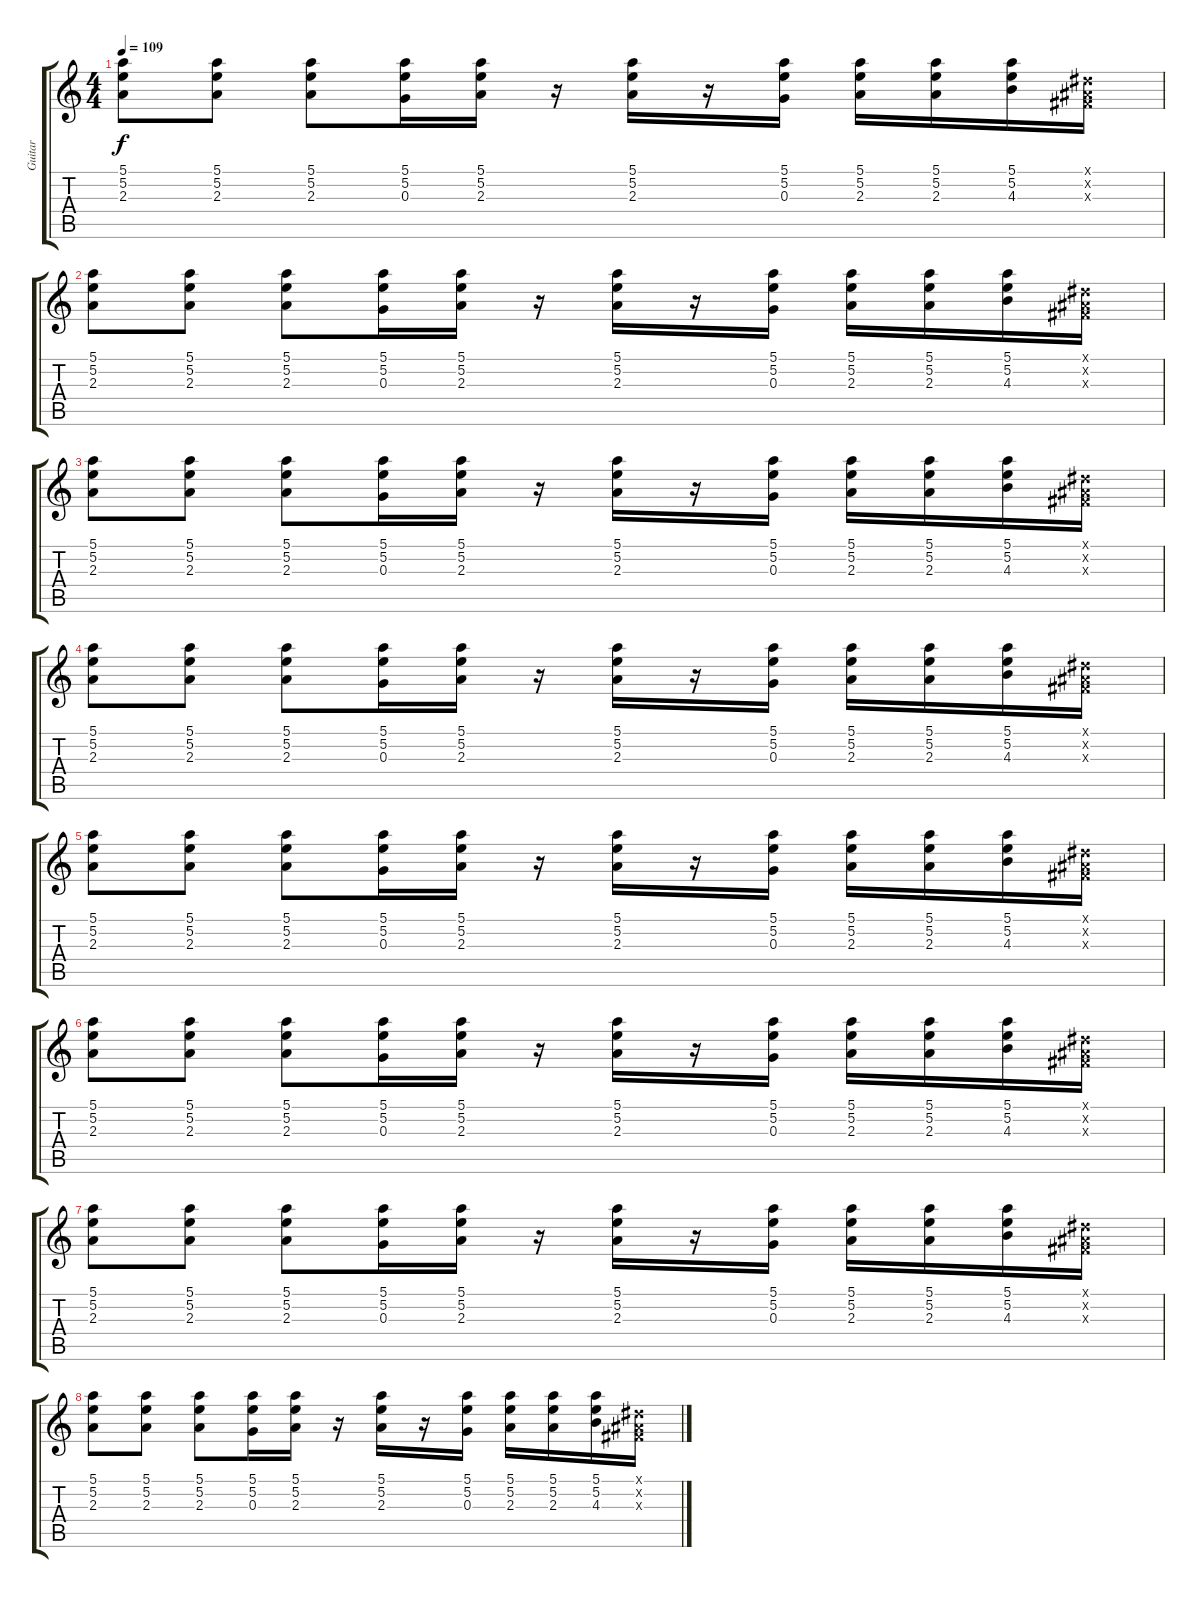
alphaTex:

\track ("Guitar" "Guitar") {instrument acousticguitarsteel}
\staff {score tabs}
\tuning (E4 B3 G3 D3 A2 E2) {hide}
\ts (4 4)
\tempo 109
\clef g2
\ks c
(5.1 5.2 2.3).8{dy f} (5.1 5.2 2.3).8 (5.1 5.2 2.3).8 (5.1 5.2 0.3).16 (5.1 5.2 2.3).16 r.16 (5.1 5.2 2.3).16 r.16 (5.1 5.2 0.3).16 (5.1 5.2 2.3).16 (5.1 5.2 2.3).16 (5.1 5.2 4.3).16 (-1.1{x} -1.2{x} -1.3{x}).16 |
(5.1 5.2 2.3).8 (5.1 5.2 2.3).8 (5.1 5.2 2.3).8 (5.1 5.2 0.3).16 (5.1 5.2 2.3).16 r.16 (5.1 5.2 2.3).16 r.16 (5.1 5.2 0.3).16 (5.1 5.2 2.3).16 (5.1 5.2 2.3).16 (5.1 5.2 4.3).16 (-1.1{x} -1.2{x} -1.3{x}).16 |
(5.1 5.2 2.3).8 (5.1 5.2 2.3).8 (5.1 5.2 2.3).8 (5.1 5.2 0.3).16 (5.1 5.2 2.3).16 r.16 (5.1 5.2 2.3).16 r.16 (5.1 5.2 0.3).16 (5.1 5.2 2.3).16 (5.1 5.2 2.3).16 (5.1 5.2 4.3).16 (-1.1{x} -1.2{x} -1.3{x}).16 |
(5.1 5.2 2.3).8 (5.1 5.2 2.3).8 (5.1 5.2 2.3).8 (5.1 5.2 0.3).16 (5.1 5.2 2.3).16 r.16 (5.1 5.2 2.3).16 r.16 (5.1 5.2 0.3).16 (5.1 5.2 2.3).16 (5.1 5.2 2.3).16 (5.1 5.2 4.3).16 (-1.1{x} -1.2{x} -1.3{x}).16 |
(5.1 5.2 2.3).8 (5.1 5.2 2.3).8 (5.1 5.2 2.3).8 (5.1 5.2 0.3).16 (5.1 5.2 2.3).16 r.16 (5.1 5.2 2.3).16 r.16 (5.1 5.2 0.3).16 (5.1 5.2 2.3).16 (5.1 5.2 2.3).16 (5.1 5.2 4.3).16 (-1.1{x} -1.2{x} -1.3{x}).16 |
(5.1 5.2 2.3).8 (5.1 5.2 2.3).8 (5.1 5.2 2.3).8 (5.1 5.2 0.3).16 (5.1 5.2 2.3).16 r.16 (5.1 5.2 2.3).16 r.16 (5.1 5.2 0.3).16 (5.1 5.2 2.3).16 (5.1 5.2 2.3).16 (5.1 5.2 4.3).16 (-1.1{x} -1.2{x} -1.3{x}).16 |
(5.1 5.2 2.3).8 (5.1 5.2 2.3).8 (5.1 5.2 2.3).8 (5.1 5.2 0.3).16 (5.1 5.2 2.3).16 r.16 (5.1 5.2 2.3).16 r.16 (5.1 5.2 0.3).16 (5.1 5.2 2.3).16 (5.1 5.2 2.3).16 (5.1 5.2 4.3).16 (-1.1{x} -1.2{x} -1.3{x}).16 |
(5.1 5.2 2.3).8 (5.1 5.2 2.3).8 (5.1 5.2 2.3).8 (5.1 5.2 0.3).16 (5.1 5.2 2.3).16 r.16 (5.1 5.2 2.3).16 r.16 (5.1 5.2 0.3).16 (5.1 5.2 2.3).16 (5.1 5.2 2.3).16 (5.1 5.2 4.3).16 (-1.1{x} -1.2{x} -1.3{x}).16
